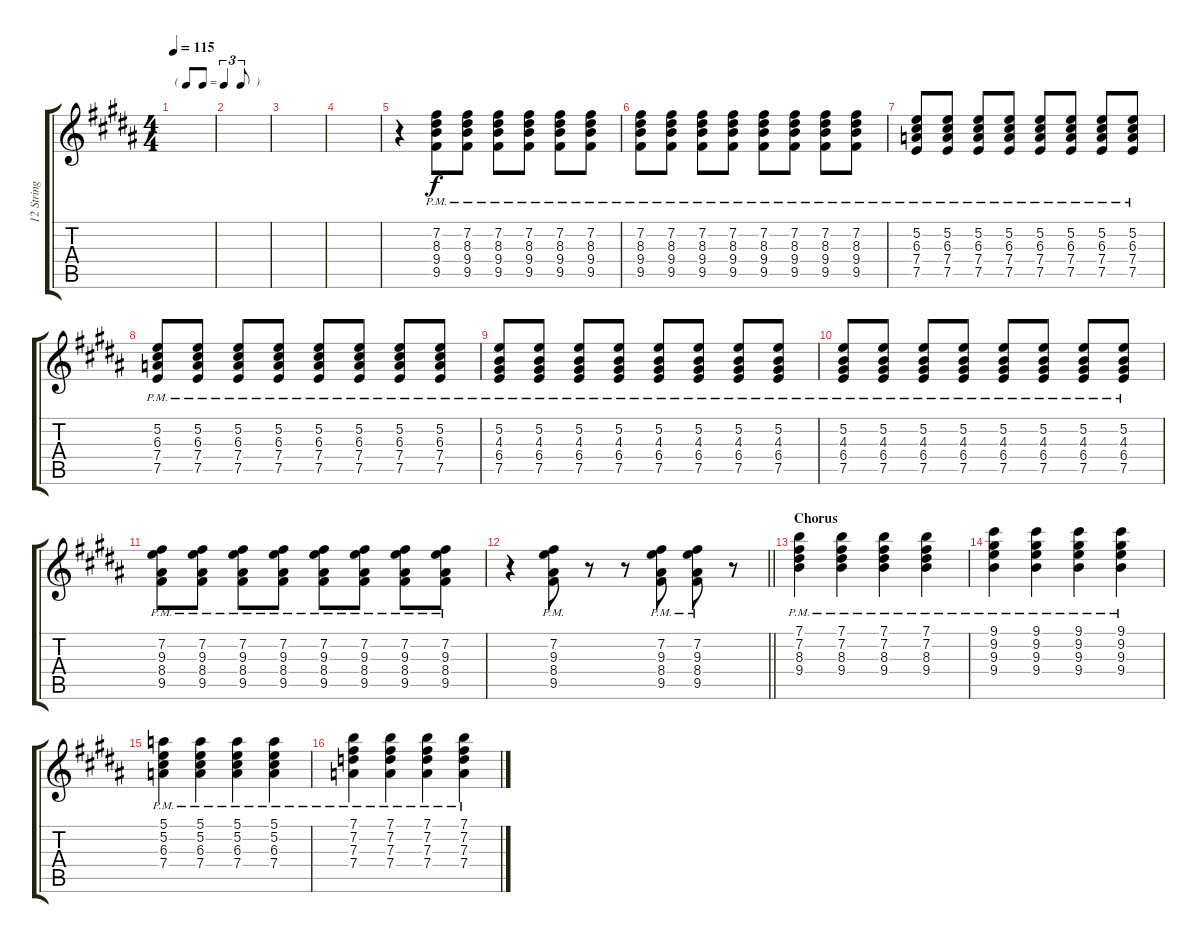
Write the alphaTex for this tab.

\track ("12 String Guitar" "12 String ") {instrument electricguitarclean}
\staff {score tabs}
\tuning (E4 B3 G3 D3 A2 E2) {hide}
\ts (4 4)
\tf triplet8th
\tempo 115
\clef g2
\ks b
|
|
|
|
r.4 (7.2{pm} 8.3{pm} 9.4{pm} 9.5{pm}).8 (7.2{pm} 8.3{pm} 9.4{pm} 9.5{pm}).8 (7.2{pm} 8.3{pm} 9.4{pm} 9.5{pm}).8 (7.2{pm} 8.3{pm} 9.4{pm} 9.5{pm}).8 (7.2{pm} 8.3{pm} 9.4{pm} 9.5{pm}).8 (7.2{pm} 8.3{pm} 9.4{pm} 9.5{pm}).8 |
(7.2{pm} 8.3{pm} 9.4{pm} 9.5{pm}).8 (7.2{pm} 8.3{pm} 9.4{pm} 9.5{pm}).8 (7.2{pm} 8.3{pm} 9.4{pm} 9.5{pm}).8 (7.2{pm} 8.3{pm} 9.4{pm} 9.5{pm}).8 (7.2{pm} 8.3{pm} 9.4{pm} 9.5{pm}).8 (7.2{pm} 8.3{pm} 9.4{pm} 9.5{pm}).8 (7.2{pm} 8.3{pm} 9.4{pm} 9.5{pm}).8 (7.2{pm} 8.3{pm} 9.4{pm} 9.5{pm}).8 |
(5.2{pm} 6.3{pm} 7.4{pm} 7.5{pm}).8 (5.2{pm} 6.3{pm} 7.4{pm} 7.5{pm}).8 (5.2{pm} 6.3{pm} 7.4{pm} 7.5{pm}).8 (5.2{pm} 6.3{pm} 7.4{pm} 7.5{pm}).8 (5.2{pm} 6.3{pm} 7.4{pm} 7.5{pm}).8 (5.2{pm} 6.3{pm} 7.4{pm} 7.5{pm}).8 (5.2{pm} 6.3{pm} 7.4{pm} 7.5{pm}).8 (5.2{pm} 6.3{pm} 7.4{pm} 7.5{pm}).8 |
(5.2{pm} 6.3{pm} 7.4{pm} 7.5{pm}).8 (5.2{pm} 6.3{pm} 7.4{pm} 7.5{pm}).8 (5.2{pm} 6.3{pm} 7.4{pm} 7.5{pm}).8 (5.2{pm} 6.3{pm} 7.4{pm} 7.5{pm}).8 (5.2{pm} 6.3{pm} 7.4{pm} 7.5{pm}).8 (5.2{pm} 6.3{pm} 7.4{pm} 7.5{pm}).8 (5.2{pm} 6.3{pm} 7.4{pm} 7.5{pm}).8 (5.2{pm} 6.3{pm} 7.4{pm} 7.5{pm}).8 |
(5.2{pm} 4.3{pm} 6.4{pm} 7.5{pm}).8 (5.2{pm} 4.3{pm} 6.4{pm} 7.5{pm}).8 (5.2{pm} 4.3{pm} 6.4{pm} 7.5{pm}).8 (5.2{pm} 4.3{pm} 6.4{pm} 7.5{pm}).8 (5.2{pm} 4.3{pm} 6.4{pm} 7.5{pm}).8 (5.2{pm} 4.3{pm} 6.4{pm} 7.5{pm}).8 (5.2{pm} 4.3{pm} 6.4{pm} 7.5{pm}).8 (5.2{pm} 4.3{pm} 6.4{pm} 7.5{pm}).8 |
(5.2{pm} 4.3{pm} 6.4{pm} 7.5{pm}).8 (5.2{pm} 4.3{pm} 6.4{pm} 7.5{pm}).8 (5.2{pm} 4.3{pm} 6.4{pm} 7.5{pm}).8 (5.2{pm} 4.3{pm} 6.4{pm} 7.5{pm}).8 (5.2{pm} 4.3{pm} 6.4{pm} 7.5{pm}).8 (5.2{pm} 4.3{pm} 6.4{pm} 7.5{pm}).8 (5.2{pm} 4.3{pm} 6.4{pm} 7.5{pm}).8 (5.2{pm} 4.3{pm} 6.4{pm} 7.5{pm}).8 |
(7.2{pm} 9.3{pm} 8.4{pm} 9.5{pm}).8 (7.2{pm} 9.3{pm} 8.4{pm} 9.5{pm}).8 (7.2{pm} 9.3{pm} 8.4{pm} 9.5{pm}).8 (7.2{pm} 9.3{pm} 8.4{pm} 9.5{pm}).8 (7.2{pm} 9.3{pm} 8.4{pm} 9.5{pm}).8 (7.2{pm} 9.3{pm} 8.4{pm} 9.5{pm}).8 (7.2{pm} 9.3{pm} 8.4{pm} 9.5{pm}).8 (7.2{pm} 9.3{pm} 8.4{pm} 9.5{pm}).8 |
\barLineRight lightlight
r.4 (7.2{pm} 9.3{pm} 8.4{pm} 9.5{pm}).8 r.8 r.8 (7.2{pm} 9.3{pm} 8.4{pm} 9.5{pm}).8 (7.2{pm} 9.3{pm} 8.4{pm} 9.5{pm}).8 r.8 |
\section ("" "Chorus")
(7.1{pm} 7.2{pm} 8.3{pm} 9.4{pm}).4 (7.1{pm} 7.2{pm} 8.3{pm} 9.4{pm}).4 (7.1{pm} 7.2{pm} 8.3{pm} 9.4{pm}).4 (7.1{pm} 7.2{pm} 8.3{pm} 9.4{pm}).4 |
(9.1{pm} 9.2{pm} 9.3{pm} 9.4{pm}).4 (9.1{pm} 9.2{pm} 9.3{pm} 9.4{pm}).4 (9.1{pm} 9.2{pm} 9.3{pm} 9.4{pm}).4 (9.1{pm} 9.2{pm} 9.3{pm} 9.4{pm}).4 |
(5.1{pm} 5.2{pm} 6.3{pm} 7.4{pm}).4 (5.1{pm} 5.2{pm} 6.3{pm} 7.4{pm}).4 (5.1{pm} 5.2{pm} 6.3{pm} 7.4{pm}).4 (5.1{pm} 5.2{pm} 6.3{pm} 7.4{pm}).4 |
(7.1{pm} 7.2{pm} 7.3{pm} 7.4{pm}).4 (7.1{pm} 7.2{pm} 7.3{pm} 7.4{pm}).4 (7.1{pm} 7.2{pm} 7.3{pm} 7.4{pm}).4 (7.1{pm} 7.2{pm} 7.3{pm} 7.4{pm}).4
